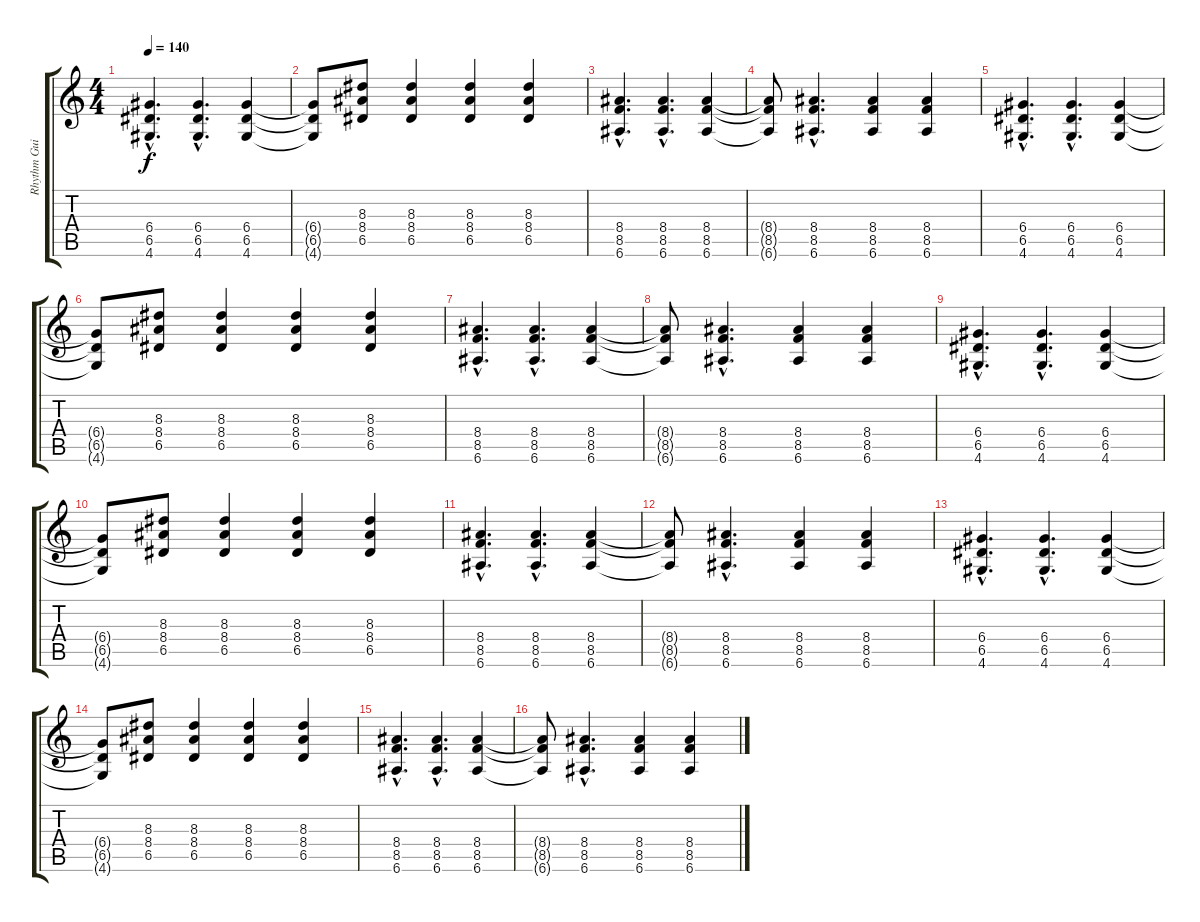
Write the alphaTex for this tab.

\track ("Rhythm Guitar" "Rhythm Gui") {instrument overdrivenguitar}
\staff {score tabs}
\tuning (E4 B3 G3 D3 A2 E2) {hide}
\ts (4 4)
\tempo 140
\clef g2
\ks c
(6.4{hac} 6.5{hac} 4.6{hac}).4{d dy f} (6.4{hac} 6.5{hac} 4.6{hac}).4{d} (6.4 6.5 4.6).4 |
(6.4{t} 6.5{t} 4.6{t}).8 (8.3 8.4 6.5).8 (8.3 8.4 6.5).4 (8.3 8.4 6.5).4 (8.3 8.4 6.5).4 |
(8.4{hac} 8.5{hac} 6.6{hac}).4{d} (8.4{hac} 8.5{hac} 6.6{hac}).4{d} (8.4 8.5 6.6).4 |
(8.4{t} 8.5{t} 6.6{t}).8 (8.4{hac} 8.5{hac} 6.6{hac}).4{d} (8.4 8.5 6.6).4 (8.4 8.5 6.6).4 |
(6.4{hac} 6.5{hac} 4.6{hac}).4{d} (6.4{hac} 6.5{hac} 4.6{hac}).4{d} (6.4 6.5 4.6).4 |
(6.4{t} 6.5{t} 4.6{t}).8 (8.3 8.4 6.5).8 (8.3 8.4 6.5).4 (8.3 8.4 6.5).4 (8.3 8.4 6.5).4 |
(8.4{hac} 8.5{hac} 6.6{hac}).4{d} (8.4{hac} 8.5{hac} 6.6{hac}).4{d} (8.4 8.5 6.6).4 |
(8.4{t} 8.5{t} 6.6{t}).8 (8.4{hac} 8.5{hac} 6.6{hac}).4{d} (8.4 8.5 6.6).4 (8.4 8.5 6.6).4 |
(6.4{hac} 6.5{hac} 4.6{hac}).4{d} (6.4{hac} 6.5{hac} 4.6{hac}).4{d} (6.4 6.5 4.6).4 |
(6.4{t} 6.5{t} 4.6{t}).8 (8.3 8.4 6.5).8 (8.3 8.4 6.5).4 (8.3 8.4 6.5).4 (8.3 8.4 6.5).4 |
(8.4{hac} 8.5{hac} 6.6{hac}).4{d} (8.4{hac} 8.5{hac} 6.6{hac}).4{d} (8.4 8.5 6.6).4 |
(8.4{t} 8.5{t} 6.6{t}).8 (8.4{hac} 8.5{hac} 6.6{hac}).4{d} (8.4 8.5 6.6).4 (8.4 8.5 6.6).4 |
(6.4{hac} 6.5{hac} 4.6{hac}).4{d} (6.4{hac} 6.5{hac} 4.6{hac}).4{d} (6.4 6.5 4.6).4 |
(6.4{t} 6.5{t} 4.6{t}).8 (8.3 8.4 6.5).8 (8.3 8.4 6.5).4 (8.3 8.4 6.5).4 (8.3 8.4 6.5).4 |
(8.4{hac} 8.5{hac} 6.6{hac}).4{d} (8.4{hac} 8.5{hac} 6.6{hac}).4{d} (8.4 8.5 6.6).4 |
(8.4{t} 8.5{t} 6.6{t}).8 (8.4{hac} 8.5{hac} 6.6{hac}).4{d} (8.4 8.5 6.6).4 (8.4 8.5 6.6).4
